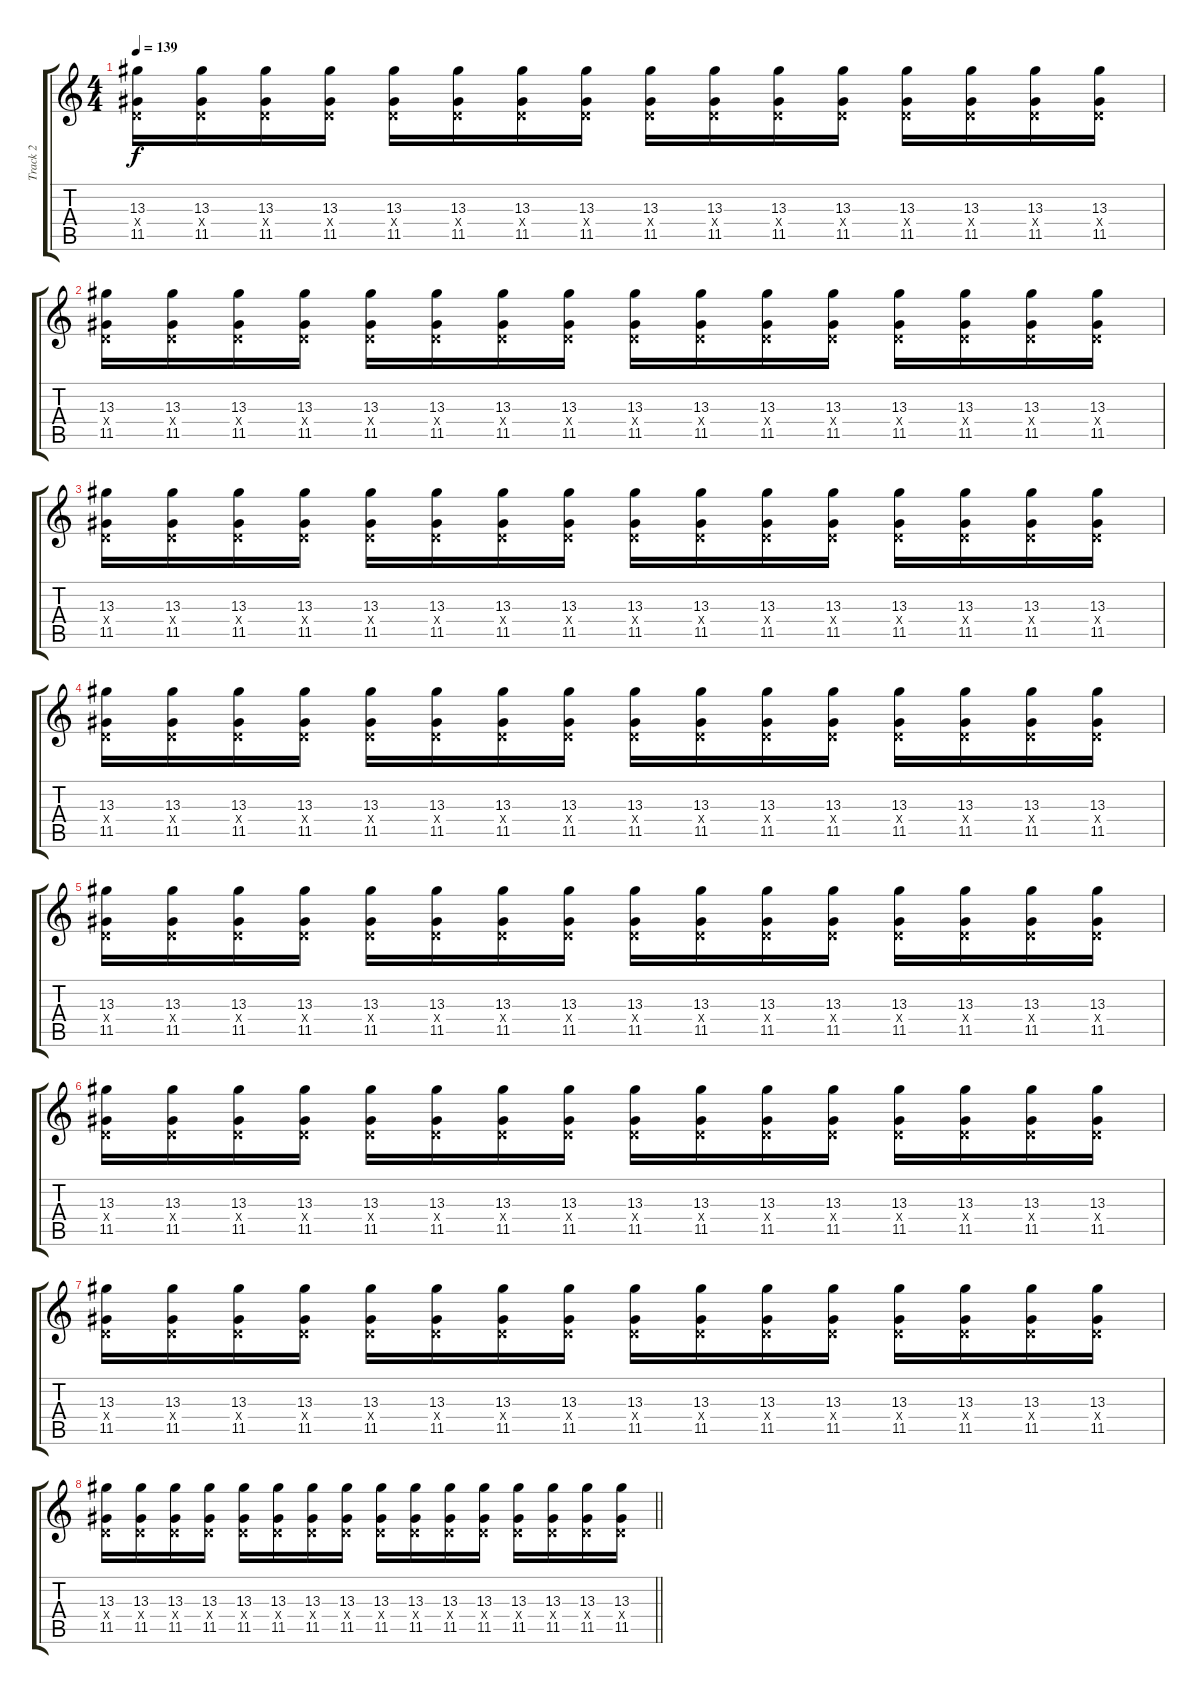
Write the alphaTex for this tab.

\track ("Track 2" "Track 2") {instrument overdrivenguitar}
\staff {score tabs}
\tuning (E4 B3 G3 D3 A2 E2) {hide}
\ts (4 4)
\tempo 139
\clef g2
\ks c
(13.3 0.4{x} 11.5).16{dy f} (13.3 0.4{x} 11.5).16 (13.3 0.4{x} 11.5).16 (13.3 0.4{x} 11.5).16 (13.3 0.4{x} 11.5).16 (13.3 0.4{x} 11.5).16 (13.3 0.4{x} 11.5).16 (13.3 0.4{x} 11.5).16 (13.3 0.4{x} 11.5).16 (13.3 0.4{x} 11.5).16 (13.3 0.4{x} 11.5).16 (13.3 0.4{x} 11.5).16 (13.3 0.4{x} 11.5).16 (13.3 0.4{x} 11.5).16 (13.3 0.4{x} 11.5).16 (13.3 0.4{x} 11.5).16 |
(13.3 0.4{x} 11.5).16 (13.3 0.4{x} 11.5).16 (13.3 0.4{x} 11.5).16 (13.3 0.4{x} 11.5).16 (13.3 0.4{x} 11.5).16 (13.3 0.4{x} 11.5).16 (13.3 0.4{x} 11.5).16 (13.3 0.4{x} 11.5).16 (13.3 0.4{x} 11.5).16 (13.3 0.4{x} 11.5).16 (13.3 0.4{x} 11.5).16 (13.3 0.4{x} 11.5).16 (13.3 0.4{x} 11.5).16 (13.3 0.4{x} 11.5).16 (13.3 0.4{x} 11.5).16 (13.3 0.4{x} 11.5).16 |
(13.3 0.4{x} 11.5).16 (13.3 0.4{x} 11.5).16 (13.3 0.4{x} 11.5).16 (13.3 0.4{x} 11.5).16 (13.3 0.4{x} 11.5).16 (13.3 0.4{x} 11.5).16 (13.3 0.4{x} 11.5).16 (13.3 0.4{x} 11.5).16 (13.3 0.4{x} 11.5).16 (13.3 0.4{x} 11.5).16 (13.3 0.4{x} 11.5).16 (13.3 0.4{x} 11.5).16 (13.3 0.4{x} 11.5).16 (13.3 0.4{x} 11.5).16 (13.3 0.4{x} 11.5).16 (13.3 0.4{x} 11.5).16 |
(13.3 0.4{x} 11.5).16 (13.3 0.4{x} 11.5).16 (13.3 0.4{x} 11.5).16 (13.3 0.4{x} 11.5).16 (13.3 0.4{x} 11.5).16 (13.3 0.4{x} 11.5).16 (13.3 0.4{x} 11.5).16 (13.3 0.4{x} 11.5).16 (13.3 0.4{x} 11.5).16 (13.3 0.4{x} 11.5).16 (13.3 0.4{x} 11.5).16 (13.3 0.4{x} 11.5).16 (13.3 0.4{x} 11.5).16 (13.3 0.4{x} 11.5).16 (13.3 0.4{x} 11.5).16 (13.3 0.4{x} 11.5).16 |
(13.3 0.4{x} 11.5).16 (13.3 0.4{x} 11.5).16 (13.3 0.4{x} 11.5).16 (13.3 0.4{x} 11.5).16 (13.3 0.4{x} 11.5).16 (13.3 0.4{x} 11.5).16 (13.3 0.4{x} 11.5).16 (13.3 0.4{x} 11.5).16 (13.3 0.4{x} 11.5).16 (13.3 0.4{x} 11.5).16 (13.3 0.4{x} 11.5).16 (13.3 0.4{x} 11.5).16 (13.3 0.4{x} 11.5).16 (13.3 0.4{x} 11.5).16 (13.3 0.4{x} 11.5).16 (13.3 0.4{x} 11.5).16 |
(13.3 0.4{x} 11.5).16 (13.3 0.4{x} 11.5).16 (13.3 0.4{x} 11.5).16 (13.3 0.4{x} 11.5).16 (13.3 0.4{x} 11.5).16 (13.3 0.4{x} 11.5).16 (13.3 0.4{x} 11.5).16 (13.3 0.4{x} 11.5).16 (13.3 0.4{x} 11.5).16 (13.3 0.4{x} 11.5).16 (13.3 0.4{x} 11.5).16 (13.3 0.4{x} 11.5).16 (13.3 0.4{x} 11.5).16 (13.3 0.4{x} 11.5).16 (13.3 0.4{x} 11.5).16 (13.3 0.4{x} 11.5).16 |
(13.3 0.4{x} 11.5).16 (13.3 0.4{x} 11.5).16 (13.3 0.4{x} 11.5).16 (13.3 0.4{x} 11.5).16 (13.3 0.4{x} 11.5).16 (13.3 0.4{x} 11.5).16 (13.3 0.4{x} 11.5).16 (13.3 0.4{x} 11.5).16 (13.3 0.4{x} 11.5).16 (13.3 0.4{x} 11.5).16 (13.3 0.4{x} 11.5).16 (13.3 0.4{x} 11.5).16 (13.3 0.4{x} 11.5).16 (13.3 0.4{x} 11.5).16 (13.3 0.4{x} 11.5).16 (13.3 0.4{x} 11.5).16 |
\barLineRight lightlight
(13.3 0.4{x} 11.5).16 (13.3 0.4{x} 11.5).16 (13.3 0.4{x} 11.5).16 (13.3 0.4{x} 11.5).16 (13.3 0.4{x} 11.5).16 (13.3 0.4{x} 11.5).16 (13.3 0.4{x} 11.5).16 (13.3 0.4{x} 11.5).16 (13.3 0.4{x} 11.5).16 (13.3 0.4{x} 11.5).16 (13.3 0.4{x} 11.5).16 (13.3 0.4{x} 11.5).16 (13.3 0.4{x} 11.5).16 (13.3 0.4{x} 11.5).16 (13.3 0.4{x} 11.5).16 (13.3 0.4{x} 11.5).16
